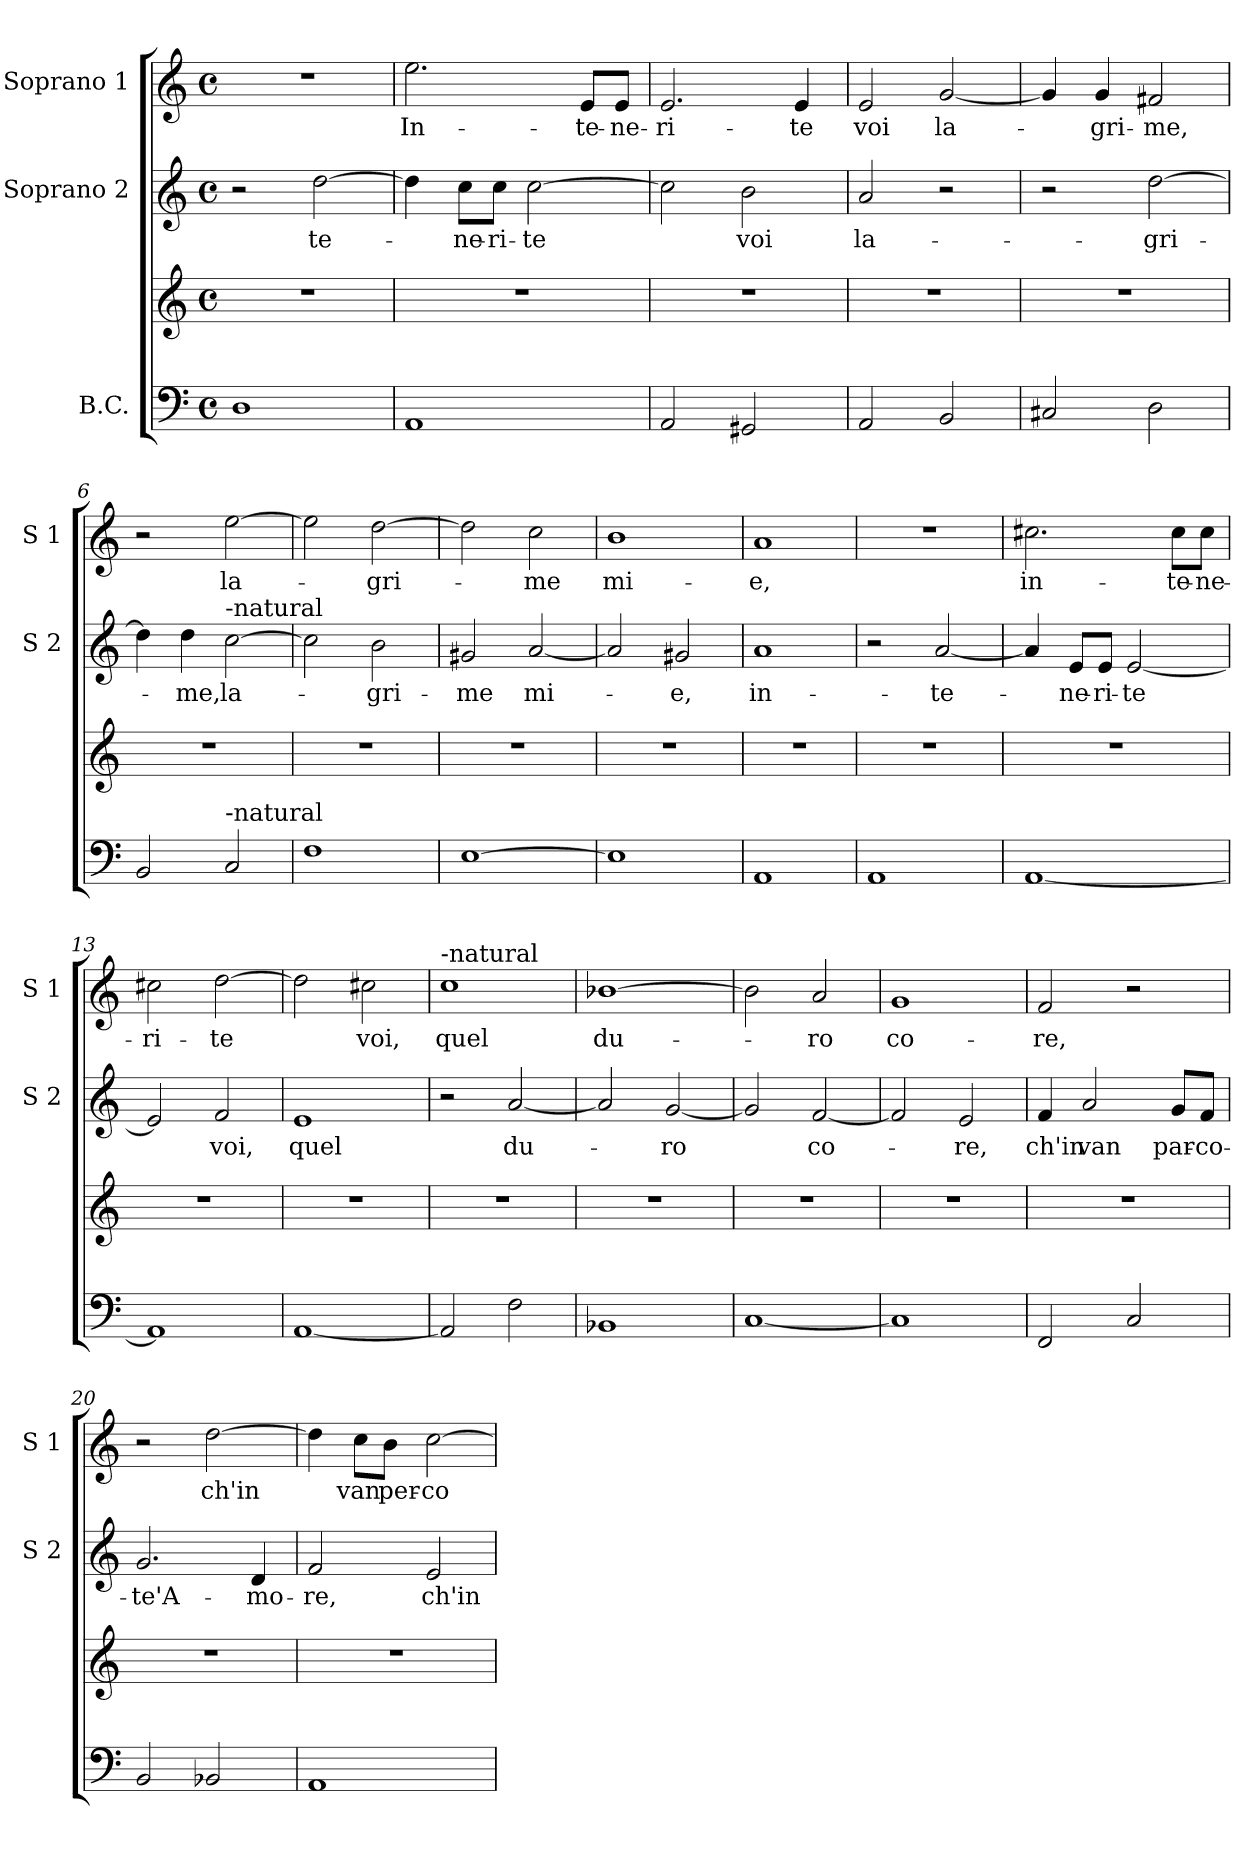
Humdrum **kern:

**kern	**kern	**kern	**text	**kern	**text
*part3	*part3	*part2	*part2	*part1	*part1
*staff4	*staff3	*staff2	*staff2	*staff1	*staff1
*I"B.C.	*	*I"Soprano 2	*	*I"Soprano 1	*
*	*	*I'S 2	*	*I'S 1	*
*clefF4	*clefG2	*clefG2	*	*clefG2	*
*k[]	*k[]	*k[]	*	*k[]	*
*C:	*C:	*C:	*	*C:	*
*M4/4	*M4/4	*M4/4	*	*M4/4	*
*met(c)	*met(c)	*met(c)	*	*met(c)	*
=1	=1	=1	=1	=1	=1
1D	1r	2r	.	1r	.
!	!	!	!LO:LY:b	!	!
.	.	[2dd\	te-	.	.
=2	=2	=2	=2	=2	=2
!	!	!	!	!	!LO:LY:b
1AA	1r	4dd\]	.	2.ee\	In-
!	!	!	!LO:LY:b	!	!
.	.	8cc\L	-ne-	.	.
!	!	!	!LO:LY:b	!	!
.	.	8cc\J	-ri-	.	.
!	!	!	!LO:LY:b	!	!
.	.	[2cc\	-te	.	.
!	!	!	!	!	!LO:LY:b
.	.	.	.	8e/L	-te-
!	!	!	!	!	!LO:LY:b
.	.	.	.	8e/J	-ne-
=3	=3	=3	=3	=3	=3
!	!	!	!	!	!LO:LY:b
2AA/	1r	2cc\]	.	2.e/	-ri-
!	!	!	!LO:LY:b	!	!
2GG#X/	.	2b\	voi	.	.
!	!	!	!	!	!LO:LY:b
.	.	.	.	4e/	-te
=4	=4	=4	=4	=4	=4
!	!	!	!LO:LY:b	!	!LO:LY:b
2AA/	1r	2a/	la-	2e/	voi
!	!	!	!	!	!LO:LY:b
2BB/	.	2r	.	[2g/	la-
=5	=5	=5	=5	=5	=5
2C#X/	1r	2r	.	4g/]	.
!	!	!	!	!	!LO:LY:b
.	.	.	.	4g/	-gri-
!	!	!	!LO:LY:b	!	!LO:LY:b
2D\	.	[2dd\	-gri-	2f#X/	-me,
=6	=6	=6	=6	=6	=6
2BB/	1r	4dd\]	.	2r	.
!	!	!	!LO:LY:b	!	!
.	.	4dd\	-me,	.	.
!	!	!LO:TX:a:t=-natural	!	!	!
!LO:TX:a:t=-natural	!	!	!	!	!
!	!	!	!LO:LY:b	!	!LO:LY:b
2C/	.	[2cc\	la-	[2ee\	la-
!!LO:LB:g=z
=7	=7	=7	=7	=7	=7
1F	1r	2cc\]	.	2ee\]	.
!	!	!	!LO:LY:b	!	!LO:LY:b
.	.	2b\	-gri-	[2dd\	-gri-
=8	=8	=8	=8	=8	=8
!	!	!	!LO:LY:b	!	!
[1E	1r	2g#X/	-me	2dd\]	.
!	!	!	!LO:LY:b	!	!LO:LY:b
.	.	[2a/	mi-	2cc\	-me
=9	=9	=9	=9	=9	=9
!	!	!	!	!	!LO:LY:b
1E]	1r	2a/]	.	1b	mi-
!	!	!	!LO:LY:b	!	!
.	.	2g#X/	-e,	.	.
=10	=10	=10	=10	=10	=10
!	!	!	!LO:LY:b	!	!LO:LY:b
1AA	1r	1a	in-	1a	-e,
=11	=11	=11	=11	=11	=11
1AA	1r	2r	.	1r	.
!	!	!	!LO:LY:b	!	!
.	.	[2a/	-te-	.	.
=12	=12	=12	=12	=12	=12
!	!	!	!	!	!LO:LY:b
[1AA	1r	4a/]	.	2.cc#X\	in-
!	!	!	!LO:LY:b	!	!
.	.	8e/L	-ne-	.	.
!	!	!	!LO:LY:b	!	!
.	.	8e/J	-ri-	.	.
!	!	!	!LO:LY:b	!	!
.	.	[2e/	-te	.	.
!	!	!	!	!	!LO:LY:b
.	.	.	.	8cc#\L	-te-
!	!	!	!	!	!LO:LY:b
.	.	.	.	8cc#\J	-ne-
!!LO:LB:g=z
=13	=13	=13	=13	=13	=13
!	!	!	!	!	!LO:LY:b
1AA]	1r	2e/]	.	2cc#X\	-ri-
!	!	!	!LO:LY:b	!	!LO:LY:b
.	.	2f/	voi,	[2dd\	-te
=14	=14	=14	=14	=14	=14
!	!	!	!LO:LY:b	!	!
[1AA	1r	1e	quel	2dd\]	.
!	!	!	!	!	!LO:LY:b
.	.	.	.	2cc#X\	voi,
=15	=15	=15	=15	=15	=15
!	!	!	!	!LO:TX:a:t=-natural	!
!	!	!	!	!	!LO:LY:b
2AA/]	1r	2r	.	1cc	quel
!	!	!	!LO:LY:b	!	!
2F\	.	[2a/	du-	.	.
=16	=16	=16	=16	=16	=16
!	!	!	!	!	!LO:LY:b
1BB-X	1r	2a/]	.	[1b-X	du-
!	!	!	!LO:LY:b	!	!
.	.	[2g/	-ro	.	.
=17	=17	=17	=17	=17	=17
[1C	1r	2g/]	.	2b-\]	.
!	!	!	!LO:LY:b	!	!LO:LY:b
.	.	[2f/	co-	2a/	-ro
=18	=18	=18	=18	=18	=18
!	!	!	!	!	!LO:LY:b
1C]	1r	2f/]	.	1g	co-
!	!	!	!LO:LY:b	!	!
.	.	2e/	-re,	.	.
!!LO:PB:g=z
=19	=19	=19	=19	=19	=19
!	!	!	!LO:LY:b	!	!LO:LY:b
2FF/	1r	4f/	ch'in	2f/	-re,
!	!	!	!LO:LY:b	!	!
.	.	2a/	van	.	.
2C/	.	.	.	2r	.
!	!	!	!LO:LY:b	!	!
.	.	8g/L	par-	.	.
!	!	!	!LO:LY:b	!	!
.	.	8f/J	-co-	.	.
=20	=20	=20	=20	=20	=20
!	!	!	!LO:LY:b	!	!
2BB/	1r	2.g/	-te'A-	2r	.
!	!	!	!	!	!LO:LY:b
2BB-X/	.	.	.	[2dd\	ch'in
!	!	!	!LO:LY:b	!	!
.	.	4d/	-mo-	.	.
=21	=21	=21	=21	=21	=21
!	!	!	!LO:LY:b	!	!
1AA	1r	2f/	-re,	4dd\]	.
!	!	!	!	!	!LO:LY:b
.	.	.	.	8cc\L	van
!	!	!	!	!	!LO:LY:b
.	.	.	.	8b\J	per-
!	!	!	!LO:LY:b	!	!LO:LY:b
.	.	2e/	ch'in	[2cc\	-co-
=	=	=	=	=	=
*-	*-	*-	*-	*-	*-
